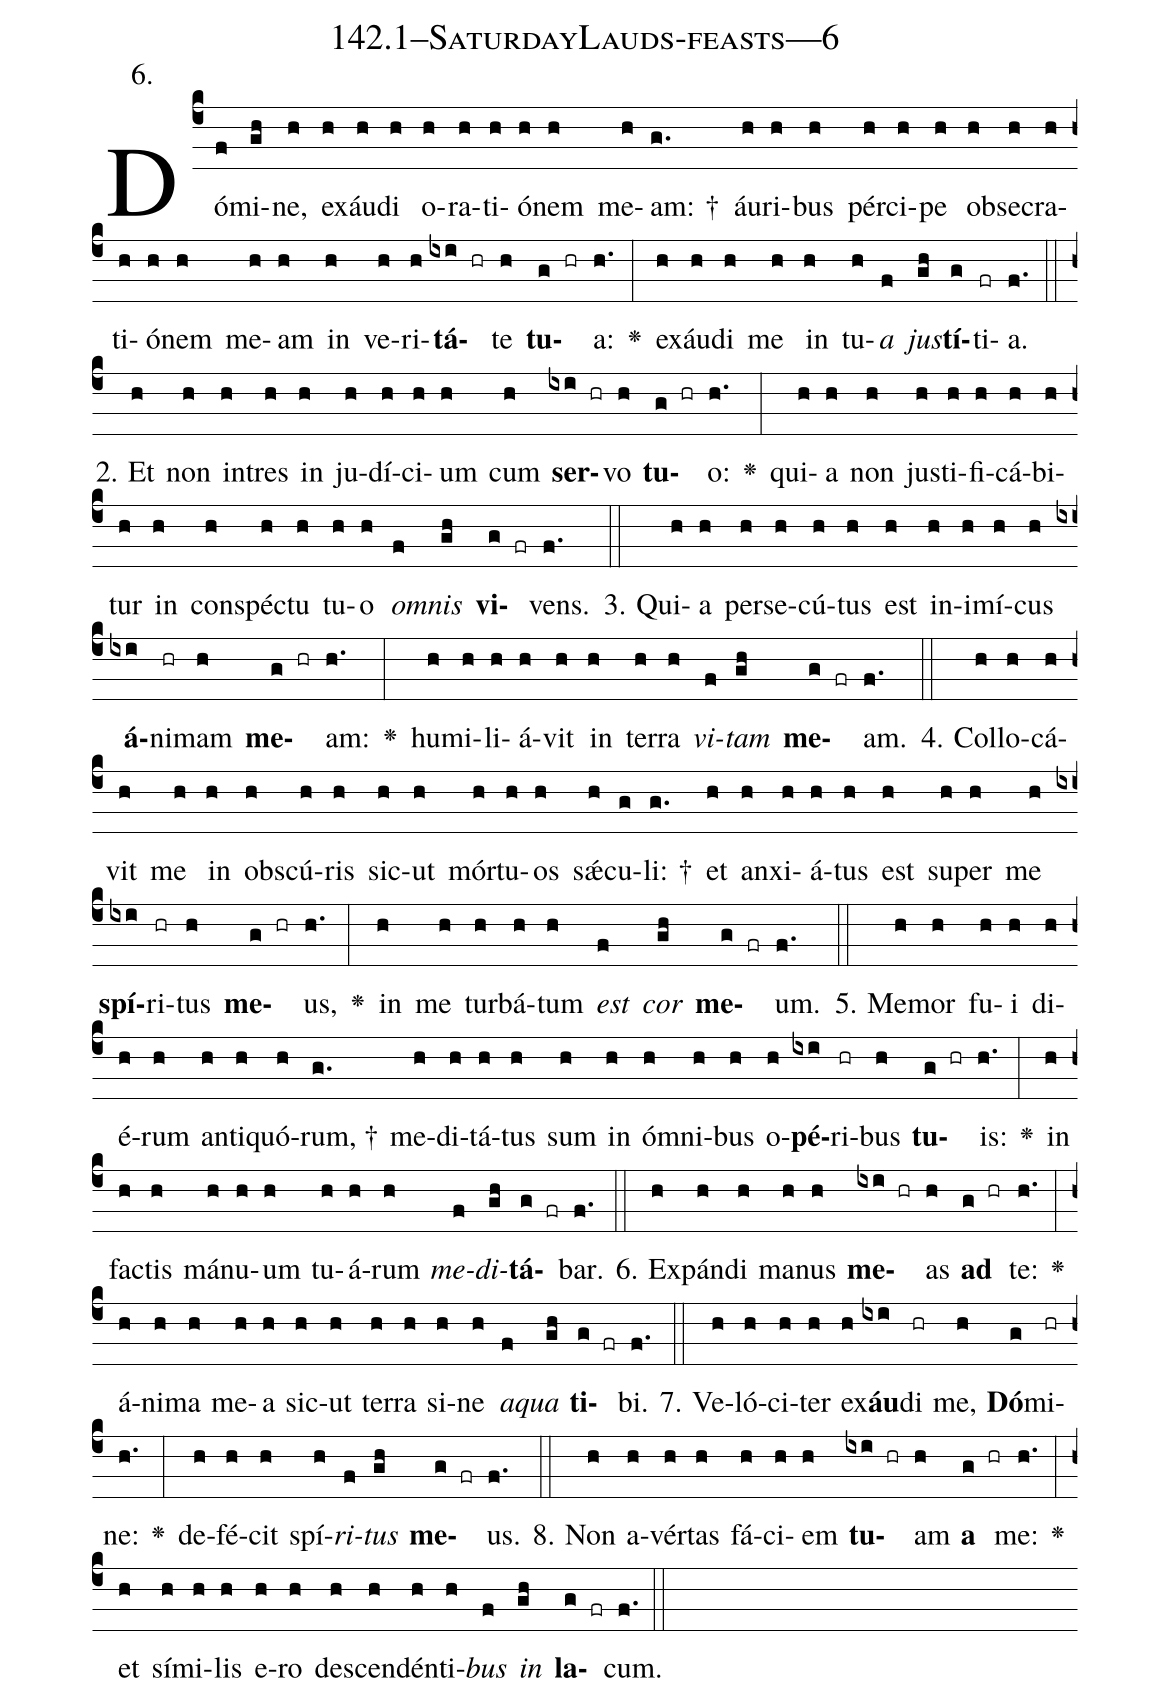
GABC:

name: 142.1--SaturdayLauds-feasts---6;
annotation: 6.;
%%
(c4)Dó(f)mi(gh)ne,(h) ex(h)áu(h)di(h) o(h)ra(h)ti(h)ó(h)nem(h) me(h)am: †(g.) áu(h)ri(h)bus(h) pér(h)ci(h)pe(h) ob(h)se(h)cra(h)ti(h)ó(h)nem(h) me(h)am(h) in(h) ve(h)ri(h)<b>tá</b>(ixi hr)te(h) <b>tu</b>(g hr)a:(h.) <v>\greheightstar</v>(:) ex(h)áu(h)di(h) me(h) in(h) tu(h)<i>a</i>(f) <i>jus</i>(gh)<b>tí</b>(g)ti(fr)a.(f.) (::)
2. Et(h) non(h) in(h)tres(h) in(h) ju(h)dí(h)ci(h)um(h) cum(h) <b>ser</b>(ixi hr)vo(h) <b>tu</b>(g hr)o:(h.) <v>\greheightstar</v>(:) qui(h)a(h) non(h) jus(h)ti(h)fi(h)cá(h)bi(h)tur(h) in(h) con(h)spéc(h)tu(h) tu(h)o(h) <i>om</i>(f)<i>nis</i>(gh) <b>vi</b>(g fr)vens.(f.) (::)
3. Qui(h)a(h) per(h)se(h)cú(h)tus(h) est(h) in(h)i(h)mí(h)cus(h) <b>á</b>(ixi)ni(hr)mam(h) <b>me</b>(g hr)am:(h.) <v>\greheightstar</v>(:) hu(h)mi(h)li(h)á(h)vit(h) in(h) ter(h)ra(h) <i>vi</i>(f)<i>tam</i>(gh) <b>me</b>(g fr)am.(f.) (::)
4. Col(h)lo(h)cá(h)vit(h) me(h) in(h) obs(h)cú(h)ris(h) sic(h)ut(h) mór(h)tu(h)os(h) sǽ(h)cu(g)li: †(g.) et(h) an(h)xi(h)á(h)tus(h) est(h) su(h)per(h) me(h) <b>spí</b>(ixi)ri(hr)tus(h) <b>me</b>(g hr)us,(h.) <v>\greheightstar</v>(:) in(h) me(h) tur(h)bá(h)tum(h) <i>est</i>(f) <i>cor</i>(gh) <b>me</b>(g fr)um.(f.) (::)
5. Me(h)mor(h) fu(h)i(h) di(h)é(h)rum(h) an(h)ti(h)quó(h)rum, †(g.) me(h)di(h)tá(h)tus(h) sum(h) in(h) óm(h)ni(h)bus(h) o(h)<b>pé</b>(ixi)ri(hr)bus(h) <b>tu</b>(g hr)is:(h.) <v>\greheightstar</v>(:) in(h) fac(h)tis(h) má(h)nu(h)um(h) tu(h)á(h)rum(h) <i>me</i>(f)<i>di</i>(gh)<b>tá</b>(g fr)bar.(f.) (::)
6. Ex(h)pán(h)di(h) ma(h)nus(h) <b>me</b>(ixi hr)as(h) <b>ad</b>(g hr) te:(h.) <v>\greheightstar</v>(:) á(h)ni(h)ma(h) me(h)a(h) sic(h)ut(h) ter(h)ra(h) si(h)ne(h) <i>a</i>(f)<i>qua</i>(gh) <b>ti</b>(g fr)bi.(f.) (::)
7. Ve(h)ló(h)ci(h)ter(h) ex(h)<b>áu</b>(ixi)di(hr) me,(h) <b>Dó</b>(g)mi(hr)ne:(h.) <v>\greheightstar</v>(:) de(h)fé(h)cit(h) spí(h)<i>ri</i>(f)<i>tus</i>(gh) <b>me</b>(g fr)us.(f.) (::)
8. Non(h) a(h)vér(h)tas(h) fá(h)ci(h)em(h) <b>tu</b>(ixi hr)am(h) <b>a</b>(g hr) me:(h.) <v>\greheightstar</v>(:) et(h) sí(h)mi(h)lis(h) e(h)ro(h) de(h)scen(h)dén(h)ti(h)<i>bus</i>(f) <i>in</i>(gh) <b>la</b>(g fr)cum.(f.) (::)
